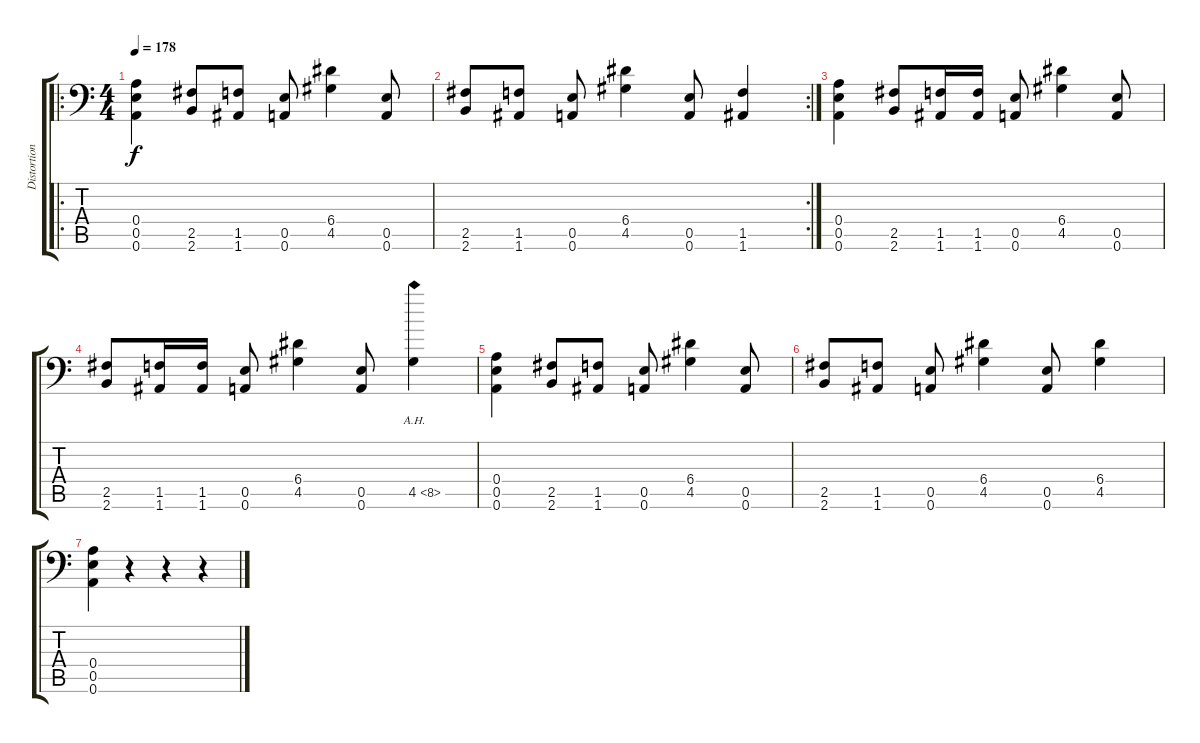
\track ("Distortion Guitar" "Distortion") {instrument distortionguitar}
\staff {score tabs}
\tuning (B3 Gb3 D3 A2 E2 A1) {hide}
\ro
\ts (4 4)
\tempo 178
\clef f4
\ks c
(0.4 0.5 0.6).4{dy f} (2.5 2.6).8 (1.5 1.6).8 (0.5 0.6).8 (6.4 4.5).4 (0.5 0.6).8 |
\rc 2
(2.5 2.6).8 (1.5 1.6).8 (0.5 0.6).8 (6.4 4.5).4 (0.5 0.6).8 (1.5 1.6).4 |
(0.4 0.5 0.6).4 (2.5 2.6).8 (1.5 1.6).16 (1.5 1.6).16 (0.5 0.6).8 (6.4 4.5).4 (0.5 0.6).8 |
(2.5 2.6).8 (1.5 1.6).16 (1.5 1.6).16 (0.5 0.6).8 (6.4 4.5).4 (0.5 0.6).8 4.5{ah 4}.4 |
(0.4 0.5 0.6).4 (2.5 2.6).8 (1.5 1.6).8 (0.5 0.6).8 (6.4 4.5).4 (0.5 0.6).8 |
(2.5 2.6).8 (1.5 1.6).8 (0.5 0.6).8 (6.4 4.5).4 (0.5 0.6).8 (6.4 4.5).4 |
(0.4 0.5 0.6).4 r.4 r.4 r.4
